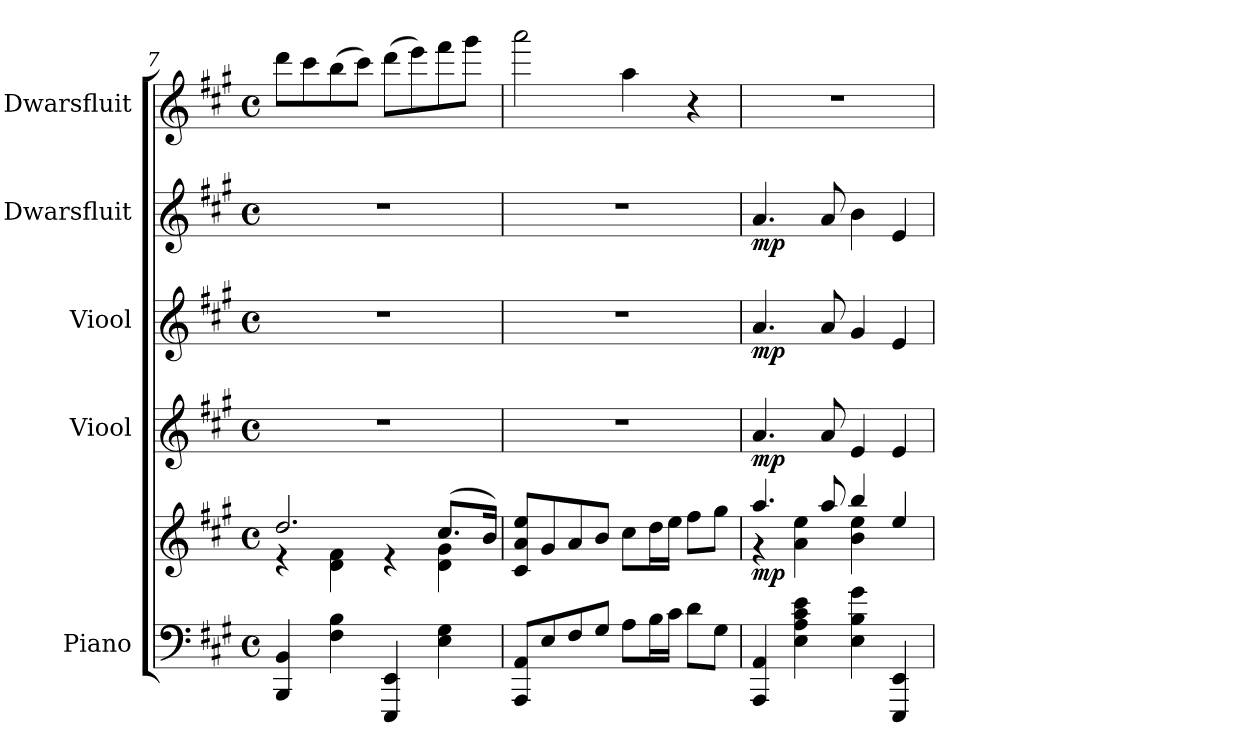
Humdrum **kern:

**kern	**kern	**dynam	**kern	**dynam	**kern	**dynam	**kern	**dynam	**kern
*part5	*part5	*part5	*part4	*part4	*part3	*part3	*part2	*part2	*part1
*staff6	*staff5	*staff5/6	*staff4	*staff4	*staff3	*staff3	*staff2	*staff2	*staff1
*I"Piano	*	*	*I"Viool	*	*I"Viool	*	*I"Dwarsfluit	*	*I"Dwarsfluit
*I'Pno.	*	*	*	*	*	*	*I'Fl.	*	*I'Fl.
*clefF4	*clefG2	*	*clefG2	*	*clefG2	*	*clefG2	*	*clefG2
*k[f#c#g#]	*k[f#c#g#]	*	*k[f#c#g#]	*	*k[f#c#g#]	*	*k[f#c#g#]	*	*k[f#c#g#]
*M4/4	*M4/4	*	*M4/4	*	*M4/4	*	*M4/4	*	*M4/4
*met(c)	*met(c)	*	*met(c)	*	*met(c)	*	*met(c)	*	*met(c)
=7	=7	=7	=7	=7	=7	=7	=7	=7	=7
*	*^	*	*	*	*	*	*	*	*
4BBB/ 4BB/	2.dd/	4r	.	1r	.	1r	.	1r	.	8ddd\L
.	.	.	.	.	.	.	.	.	.	8ccc#\
4F#\ 4B\	.	4d\ 4f#\	.	.	.	.	.	.	.	(8bb\
.	.	.	.	.	.	.	.	.	.	8ccc#\J)
4EEE/ 4EE/	.	4r	.	.	.	.	.	.	.	(8ddd\L
.	.	.	.	.	.	.	.	.	.	8eee\)
4E\ 4G#\	(8.cc#/L	4d\ 4g#\	.	.	.	.	.	.	.	8fff#\
.	.	.	.	.	.	.	.	.	.	8ggg#\J
.	16b/Jk)	.	.	.	.	.	.	.	.	.
*	*v	*v	*	*	*	*	*	*	*	*
=8	=8	=8	=8	=8	=8	=8	=8	=8	=8
8AAA/ 8AA/L	8c#/ 8a/ 8ee/L	.	1r	.	1r	.	1r	.	2aaa\
8E/	8g#/	.	.	.	.	.	.	.	.
8F#/	8a/	.	.	.	.	.	.	.	.
8G#/J	8b/J	.	.	.	.	.	.	.	.
8A\L	8cc#\L	.	.	.	.	.	.	.	4aa\
16B\L	16dd\L	.	.	.	.	.	.	.	.
16c#\JJ	16ee\JJ	.	.	.	.	.	.	.	.
8d\L	8ff#\L	.	.	.	.	.	.	.	4r
8G#\J	8gg#\J	.	.	.	.	.	.	.	.
!!LO:PB:g=z
=9	=9	=9	=9	=9	=9	=9	=9	=9	=9
*	*^	*	*	*	*	*	*	*	*
!	!	!	!LO:DY:b	!	!LO:DY:b	!	!LO:DY:b	!	!LO:DY:b	!
4AAA/ 4AA/	4.aa/	4r	mp	4.a/	mp	4.a/	mp	4.a/	mp	1r
4E\ 4A\ 4c#\ 4e\	.	4a\ 4ee\	.	.	.	.	.	.	.	.
.	8aa/	.	.	8a/	.	8a/	.	8a/	.	.
4E\ 4B\ 4g#\	4bb/	4b\ 4ee\	.	4e/	.	4g#/	.	4b\	.	.
4EEE/ 4EE/	4ee/	4ryy	.	4e/	.	4e/	.	4e/	.	.
*	*v	*v	*	*	*	*	*	*	*	*
=	=	=	=	=	=	=	=	=	=
*-	*-	*-	*-	*-	*-	*-	*-	*-	*-
